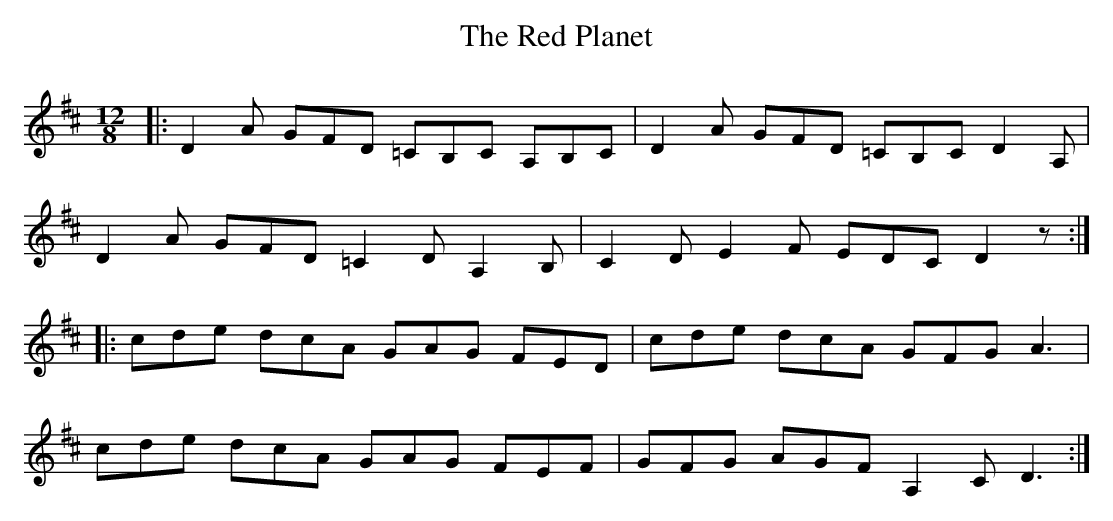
X:1
T: The Red Planet
M: 12/8
L: 1/8
K: Dmaj
|:D2 A GFD =CB,C A,B,C|D2 A GFD =CB,C D2 A,|
D2 A GFD =C2 D A,2 B,|C2 D E2 F EDC D2 z:|
|:cde dcA GAG FED|cde dcA GFG A3|
cde dcA GAG FEF|GFG AGF A,2 C D3:|
